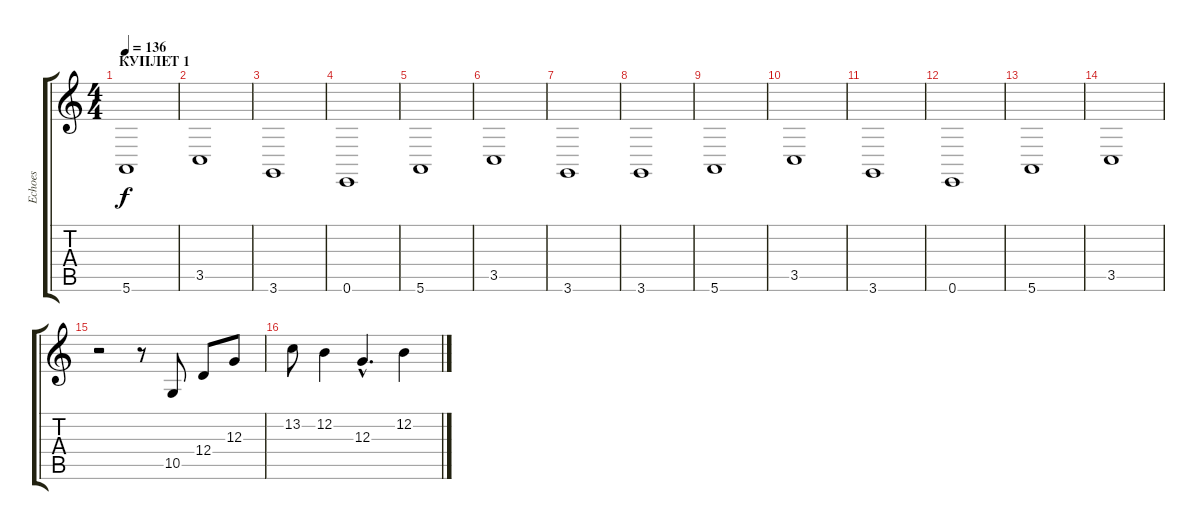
\track ("Echoes" "Echoes") {instrument fx7echoes}
\staff {score tabs}
\tuning (E4 B3 G3 D3 A2 E2) {hide}
\ts (4 4)
\section ("" "КУПЛЕТ 1")
\tempo 136
\clef g2
\ks c
5.6.1{dy f} |
3.5.1 |
3.6.1 |
0.6.1 |
5.6.1 |
3.5.1 |
3.6.1 |
3.6.1 |
5.6.1 |
3.5.1 |
3.6.1 |
0.6.1 |
5.6.1 |
3.5.1 |
r.2 r.8 10.5.8 12.4.8 12.3.8 |
13.2.8 12.2.4 12.3{hac}.4{d} 12.2.4
